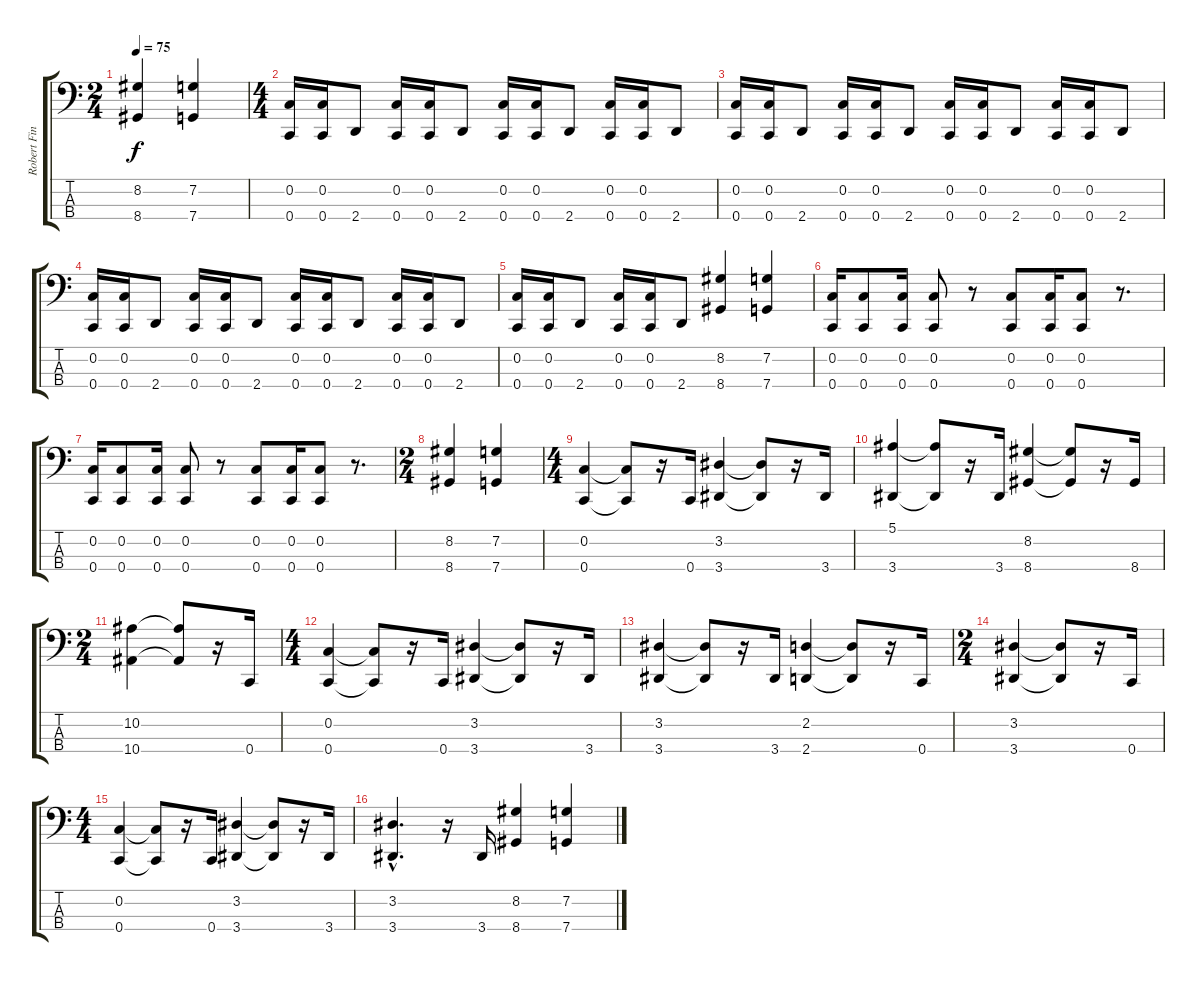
\track ("Robert Finger" "Robert Fin") {instrument electricbassfinger}
\staff {score tabs}
\tuning (F2 C2 G1 C1) {hide}
\ts (2 4)
\tempo 75
\clef f4
\ks c
(8.2 8.4).4{dy f} (7.2 7.4).4 |
\ts (4 4)
(0.2 0.4).16 (0.2 0.4).16 2.4.8 (0.2 0.4).16 (0.2 0.4).16 2.4.8 (0.2 0.4).16 (0.2 0.4).16 2.4.8 (0.2 0.4).16 (0.2 0.4).16 2.4.8 |
(0.2 0.4).16 (0.2 0.4).16 2.4.8 (0.2 0.4).16 (0.2 0.4).16 2.4.8 (0.2 0.4).16 (0.2 0.4).16 2.4.8 (0.2 0.4).16 (0.2 0.4).16 2.4.8 |
(0.2 0.4).16 (0.2 0.4).16 2.4.8 (0.2 0.4).16 (0.2 0.4).16 2.4.8 (0.2 0.4).16 (0.2 0.4).16 2.4.8 (0.2 0.4).16 (0.2 0.4).16 2.4.8 |
(0.2 0.4).16 (0.2 0.4).16 2.4.8 (0.2 0.4).16 (0.2 0.4).16 2.4.8 (8.2 8.4).4 (7.2 7.4).4 |
(0.2 0.4).16 (0.2 0.4).8 (0.2 0.4).16 (0.2 0.4).8 r.8 (0.2 0.4).8 (0.2 0.4).16 (0.2 0.4).8 r.8{d} |
(0.2 0.4).16 (0.2 0.4).8 (0.2 0.4).16 (0.2 0.4).8 r.8 (0.2 0.4).8 (0.2 0.4).16 (0.2 0.4).8 r.8{d} |
\ts (2 4)
(8.2 8.4).4 (7.2 7.4).4 |
\ts (4 4)
(0.2 0.4).4 (0.2{t} 0.4{t}).8 r.16 0.4.16 (3.2 3.4).4 (3.2{t} 3.4{t}).8 r.16 3.4.16 |
(5.1 3.4).4 (5.1{t} 3.4{t}).8 r.16 3.4.16 (8.2 8.4).4 (8.2{t} 8.4{t}).8 r.16 8.4.16 |
\ts (2 4)
(10.2 10.4).4 (10.2{t} 10.4{t}).8 r.16 0.4.16 |
\ts (4 4)
(0.2 0.4).4 (0.2{t} 0.4{t}).8 r.16 0.4.16 (3.2 3.4).4 (3.2{t} 3.4{t}).8 r.16 3.4.16 |
(3.2 3.4).4 (3.2{t} 3.4{t}).8 r.16 3.4.16 (2.2 2.4).4 (2.2{t} 2.4{t}).8 r.16 0.4.16 |
\ts (2 4)
(3.2 3.4).4 (3.2{t} 3.4{t}).8 r.16 0.4.16 |
\ts (4 4)
(0.2 0.4).4 (0.2{t} 0.4{t}).8 r.16 0.4.16 (3.2 3.4).4 (3.2{t} 3.4{t}).8 r.16 3.4.16 |
(3.2{hac} 3.4{hac}).4{d} r.16 3.4.16 (8.2 8.4).4 (7.2 7.4).4
